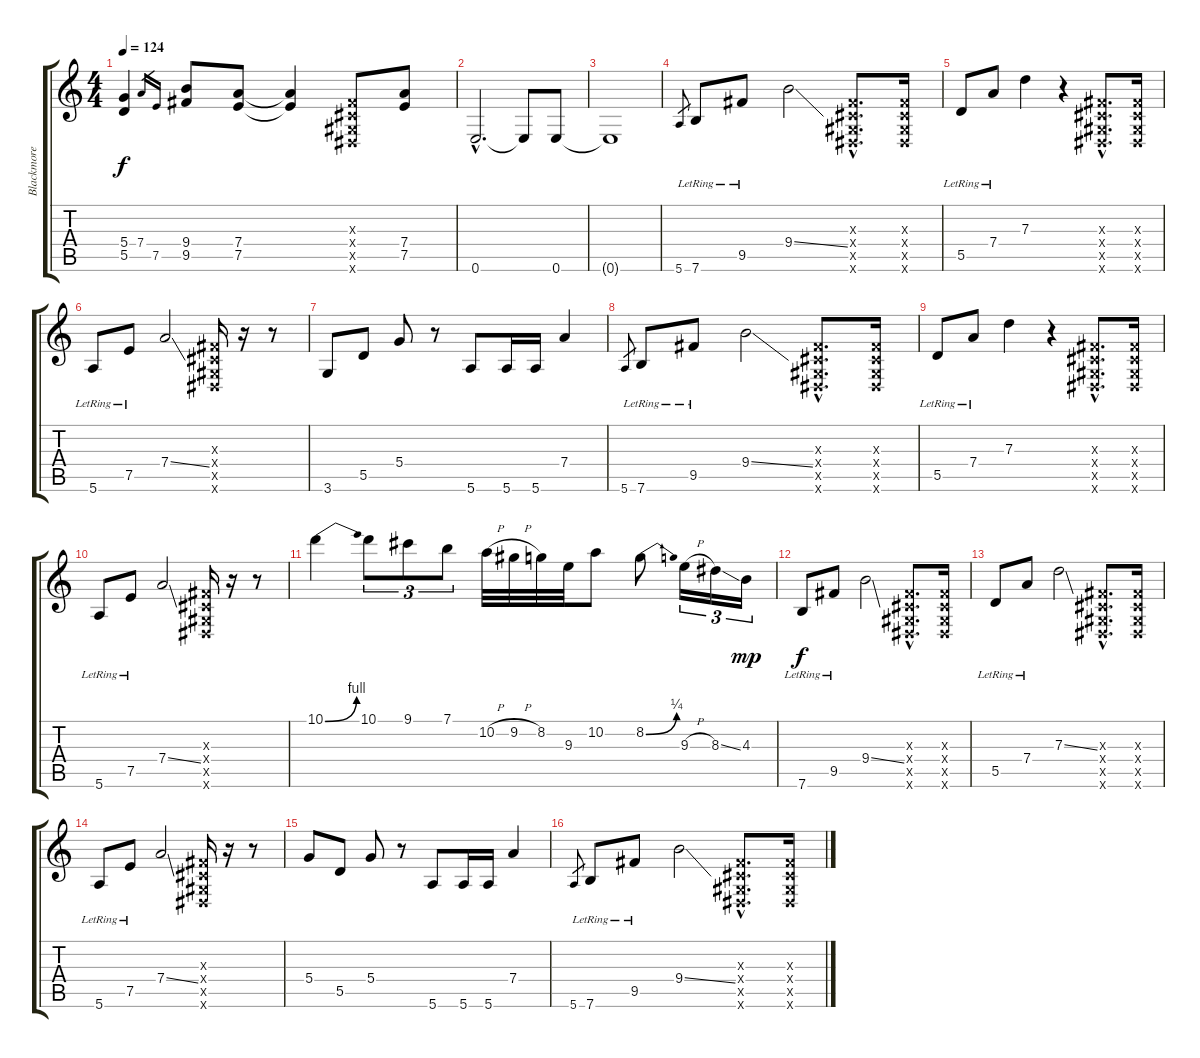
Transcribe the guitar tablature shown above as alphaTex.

\track ("Blackmore" "Blackmore") {instrument overdrivenguitar}
\staff {score tabs}
\tuning (E4 B3 G3 D3 A2 E2) {hide}
\ts (4 4)
\tempo 124
\clef g2
\ks c
(5.4{t} 5.5{t}).4{dy f} 7.4.16{gr} 7.5.16{gr} (9.4 9.5).8 (7.4 7.5).8 (7.4{t} 7.5{t}).4 (-1.3{x} -1.4{x} -1.5{x} -1.6{x}).8 (7.4 7.5).8 |
0.6{hac}.2{d} 0.6{t}.8 0.6.8 |
0.6{t}.1 |
5.6.8{gr} 7.6{lr}.8 9.5{lr}.8 9.4{ss}.2 (-1.3{hac x} -1.4{hac x} -1.5{hac x} -1.6{hac x}).8{d} (-1.3{x} -1.4{x} -1.5{x} -1.6{x}).16 |
5.5{lr}.8 7.4{lr}.8 7.3.4 r.4 (-1.3{hac x} -1.4{hac x} -1.5{hac x} -1.6{hac x}).8{d} (-1.3{x} -1.4{x} -1.5{x} -1.6{x}).16 |
5.6{lr}.8 7.5{lr}.8 7.4{ss}.2 (-1.3{x} -1.4{x} -1.5{x} -1.6{x}).16 r.16 r.8 |
3.6.8 5.5.8 5.4.8 r.8 5.6.8 5.6.16 5.6.16 7.4.4 |
5.6.8{gr} 7.6{lr}.8 9.5{lr}.8 9.4{ss}.2 (-1.3{hac x} -1.4{hac x} -1.5{hac x} -1.6{hac x}).8{d} (-1.3{x} -1.4{x} -1.5{x} -1.6{x}).16 |
5.5{lr}.8 7.4{lr}.8 7.3.4 r.4 (-1.3{hac x} -1.4{hac x} -1.5{hac x} -1.6{hac x}).8{d} (-1.3{x} -1.4{x} -1.5{x} -1.6{x}).16 |
5.6{lr}.8 7.5{lr}.8 7.4{ss}.2 (-1.3{x} -1.4{x} -1.5{x} -1.6{x}).16 r.16 r.8 |
10.1{be (bend 0 0 60 4)}.4 10.1.8{tu (3 2)} 9.1.8{tu (3 2)} 7.1.8{tu (3 2)} 10.2{h}.32 9.2{h}.32 8.2.32 9.3.32 10.2.8 8.2{be (bend 0 0 60 1)}.8 9.3{h}.16{tu (3 2)} 8.3{ss}.16{tu (3 2)} 4.3.16{tu (3 2) dy mp} |
7.6{lr}.8{dy f} 9.5{lr}.8 9.4{ss}.2 (-1.3{hac x} -1.4{hac x} -1.5{hac x} -1.6{hac x}).8{d} (-1.3{x} -1.4{x} -1.5{x} -1.6{x}).16 |
5.5{lr}.8 7.4{lr}.8 7.3{ss}.2 (-1.3{hac x} -1.4{hac x} -1.5{hac x} -1.6{hac x}).8{d} (-1.3{x} -1.4{x} -1.5{x} -1.6{x}).16 |
5.6{lr}.8 7.5{lr}.8 7.4{ss}.2 (-1.3{x} -1.4{x} -1.5{x} -1.6{x}).16 r.16 r.8 |
5.4.8 5.5.8 5.4.8 r.8 5.6.8 5.6.16 5.6.16 7.4.4 |
5.6.8{gr} 7.6{lr}.8 9.5{lr}.8 9.4{ss}.2 (-1.3{hac x} -1.4{hac x} -1.5{hac x} -1.6{hac x}).8{d} (-1.3{x} -1.4{x} -1.5{x} -1.6{x}).16
